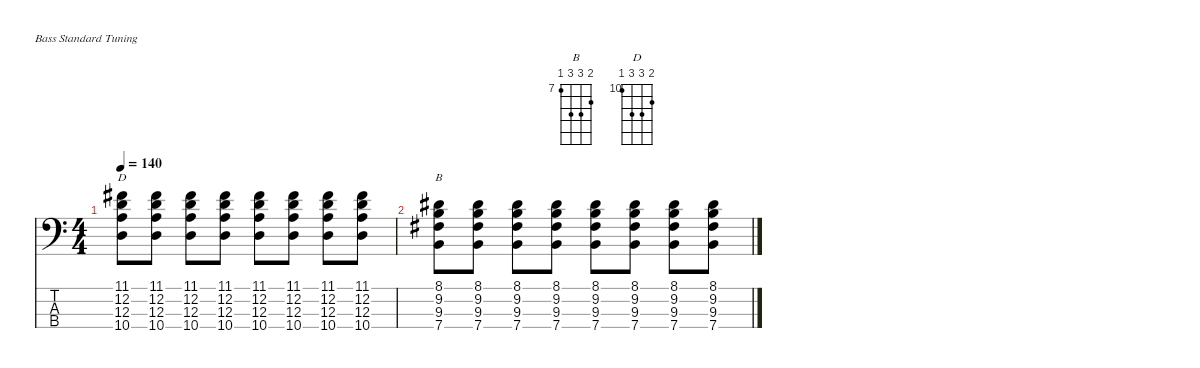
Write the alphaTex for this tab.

\defaultSystemsLayout 4
\hideDynamics
\bracketExtendMode nobrackets
\singleTrackTrackNamePolicy hidden
\multiTrackTrackNamePolicy hidden
\otherSystemsTrackNameOrientation horizontal
\track ("Bill Wyman" "el.bs.") {instrument electricbassfinger}
\staff {score tabs}
\tuning (G2 D2 A1 E1)
\chord ("B" 8 9 9 7) {firstfret 7}
\chord ("D" 11 12 12 10) {firstfret 10}
\ts (4 4)
\tempo 140
\clef f4
\ks c
(11.1{acc #} 12.2 12.3 10.4).8{ch "D" dy f beam Down} (11.1{acc #} 12.2 12.3 10.4).8{beam Down} (11.1{acc #} 12.2 12.3 10.4).8{beam Down} (11.1{acc #} 12.2 12.3 10.4).8{beam Down} (11.1{acc #} 12.2 12.3 10.4).8{beam Down} (11.1{acc #} 12.2 12.3 10.4).8{beam Down} (11.1{acc #} 12.2 12.3 10.4).8{beam Down} (11.1{acc #} 12.2 12.3 10.4).8{beam Down} |
(8.1{acc #} 9.2 9.3{acc #} 7.4).8{ch "B" beam Down} (8.1{acc #} 9.2 9.3{acc #} 7.4).8{beam Down} (8.1{acc #} 9.2 9.3{acc #} 7.4).8{beam Down} (8.1{acc #} 9.2 9.3{acc #} 7.4).8{beam Down} (8.1{acc #} 9.2 9.3{acc #} 7.4).8{beam Down} (8.1{acc #} 9.2 9.3{acc #} 7.4).8{beam Down} (8.1{acc #} 9.2 9.3{acc #} 7.4).8{beam Down} (8.1{acc #} 9.2 9.3{acc #} 7.4).8{beam Down}
